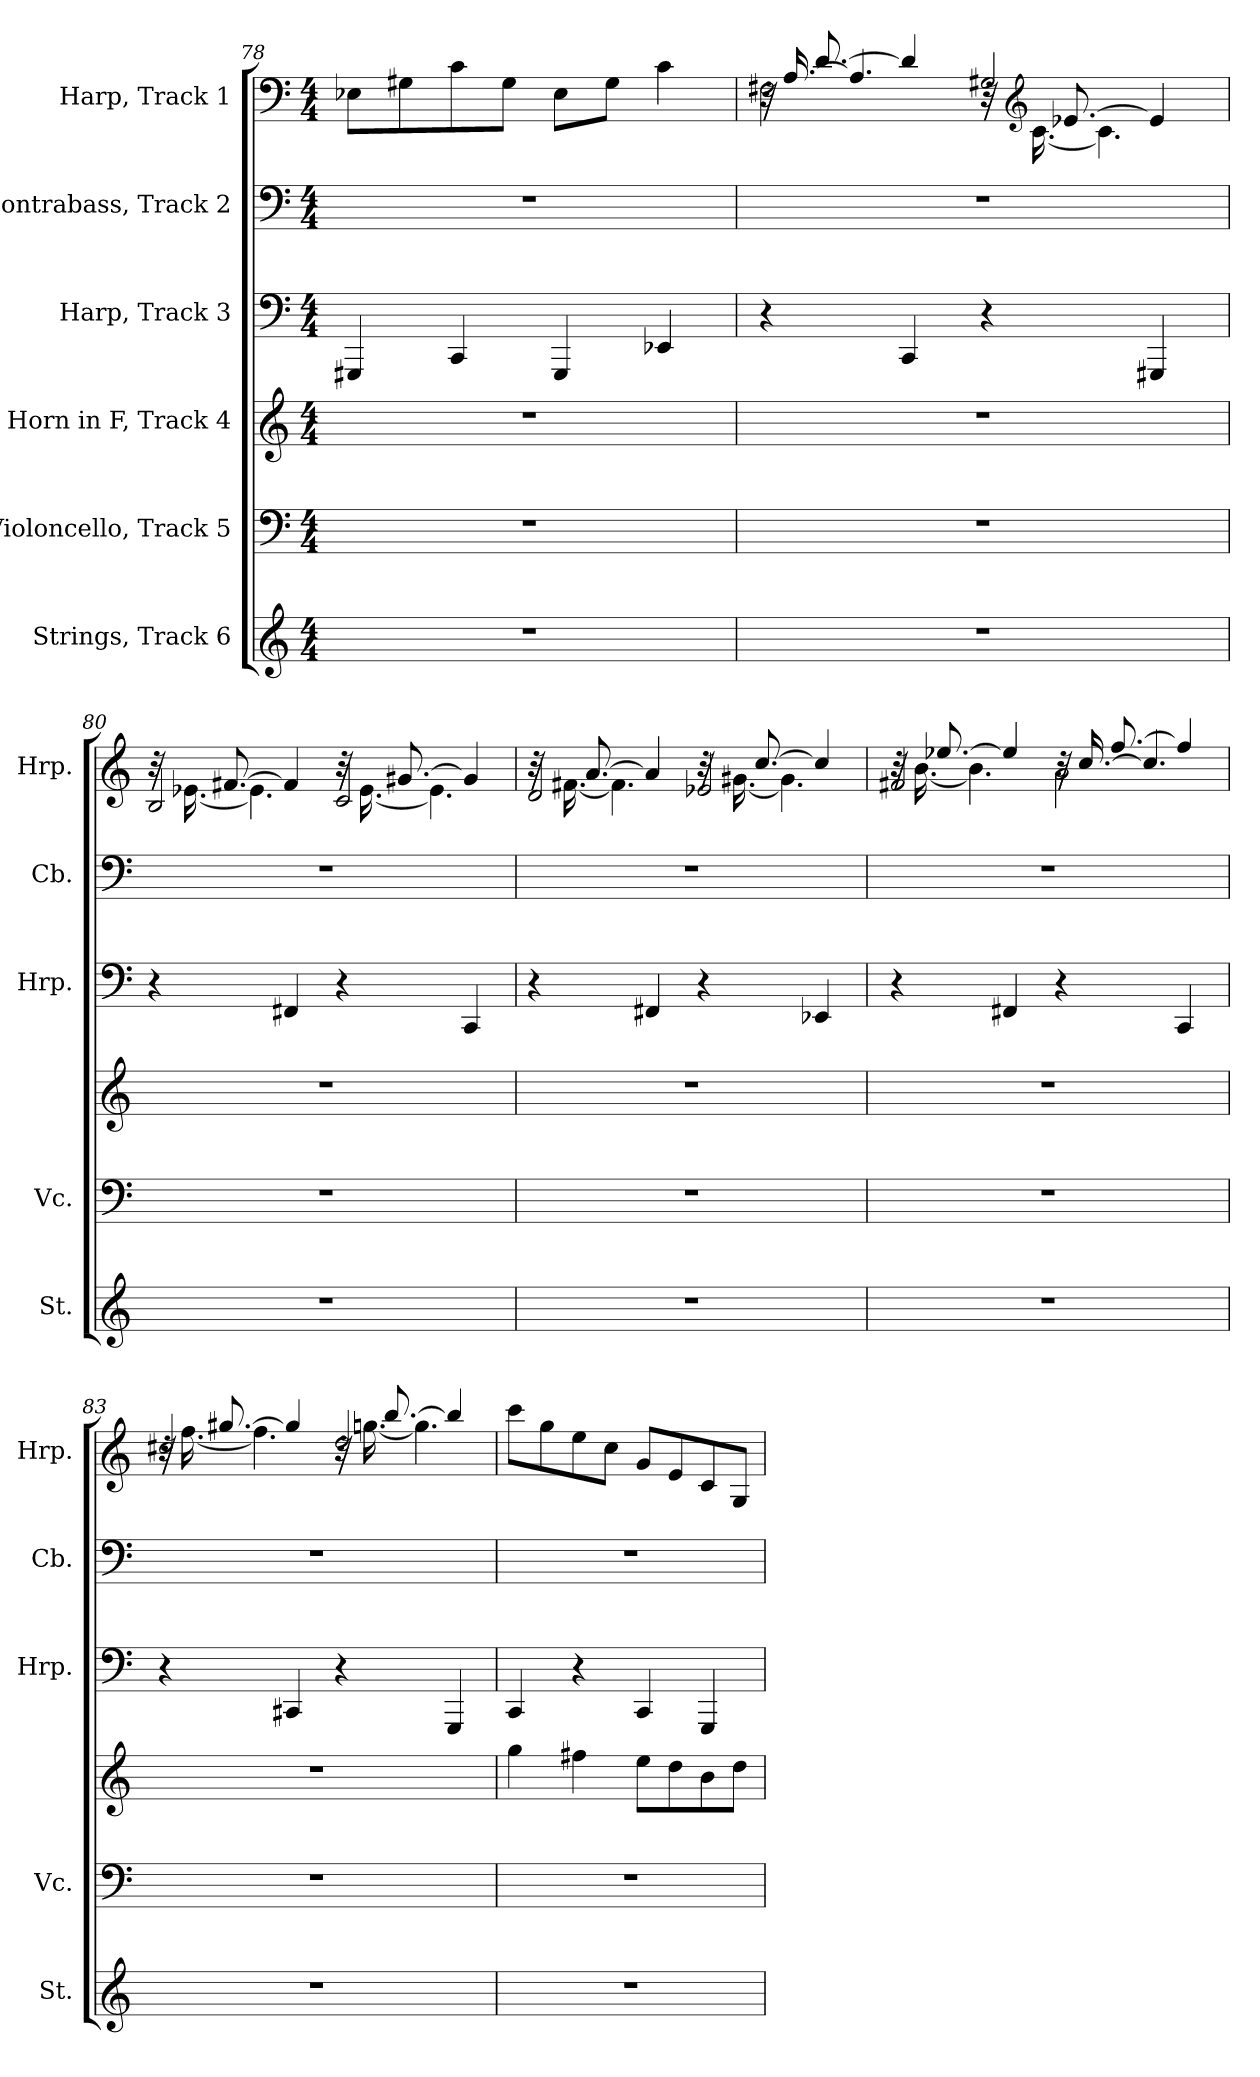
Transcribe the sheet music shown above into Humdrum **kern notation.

**kern	**kern	**kern	**kern	**kern	**kern
*part6	*part5	*part4	*part3	*part2	*part1
*staff6	*staff5	*staff4	*staff3	*staff2	*staff1
*I"Strings, Track 6	*I"Violoncello, Track 5	*I"Horn in F, Track 4	*I"Harp, Track 3	*I"Contrabass, Track 2	*I"Harp, Track 1
*I'St.	*I'Vc.	*	*I'Hrp.	*I'Cb.	*I'Hrp.
*clefG2	*clefF4	*clefG2	*clefF4	*clefF4	*clefF4
*	*	*ITrd4c7	*	*ITrd7c12	*
*k[]	*k[]	*k[b-]	*k[]	*k[]	*k[]
*M4/4	*M4/4	*M4/4	*M4/4	*M4/4	*M4/4
=78	=78	=78	=78	=78	=78
1r	1r	1r	4GGG#X/	1r	8E-X\L
.	.	.	.	.	8G#X\
.	.	.	4CC/	.	8c\
.	.	.	.	.	8G#\J
.	.	.	4GGG#/	.	8E-\L
.	.	.	.	.	8G#\J
.	.	.	4EE-X/	.	4c\
=79	=79	=79	=79	=79	=79
*	*	*	*	*	*^
*	*	*	*	*	*	*^
1r	1r	1r	4r	1r	16r	2F#X\	32r
.	.	.	.	.	.	.	[16.A/
.	.	.	.	.	[8.d/	.	.
.	.	.	.	.	.	.	4.A/]
.	.	.	4CC/	.	4d/]	.	.
.	.	.	4r	.	16r	32r	2G#X/
*	*	*	*	*	*clefG2	*	*
.	.	.	.	.	.	[16.c\	.
.	.	.	.	.	[8.e-X/	.	.
.	.	.	.	.	.	4.c\]	.
.	.	.	4GGG#X/	.	4e-/]	.	.
!!LO:LB:g=z	!!	!!
=80	=80	=80	=80	=80	=80	=80	=80
1r	1r	1r	4r	1r	16r	32r	2B/
.	.	.	.	.	.	[16.e-X\	.
.	.	.	.	.	[8.f#X/	.	.
.	.	.	.	.	.	4.e-\]	.
.	.	.	4FF#X/	.	4f#/]	.	.
.	.	.	4r	.	16r	32r	2c/
.	.	.	.	.	.	[16.e-\	.
.	.	.	.	.	[8.g#X/	.	.
.	.	.	.	.	.	4.e-\]	.
.	.	.	4CC/	.	4g#/]	.	.
=81	=81	=81	=81	=81	=81	=81	=81
1r	1r	1r	4r	1r	16r	32r	2d/
.	.	.	.	.	.	[16.f#X\	.
.	.	.	.	.	[8.a/	.	.
.	.	.	.	.	.	4.f#\]	.
.	.	.	4FF#X/	.	4a/]	.	.
.	.	.	4r	.	16r	32r	2e-X/
.	.	.	.	.	.	[16.g#X\	.
.	.	.	.	.	[8.cc/	.	.
.	.	.	.	.	.	4.g#\]	.
.	.	.	4EE-X/	.	4cc/]	.	.
!!LO:PB:g=z	!!	!!
=82	=82	=82	=82	=82	=82	=82	=82
1r	1r	1r	4r	1r	16r	32r	2f#X/
.	.	.	.	.	.	[16.b\	.
.	.	.	.	.	[8.ee-X/	.	.
.	.	.	.	.	.	4.b\]	.
.	.	.	4FF#X/	.	4ee-/]	.	.
.	.	.	4r	.	16r	2a\	32r
.	.	.	.	.	.	.	[16.cc/
.	.	.	.	.	[8.ff/	.	.
.	.	.	.	.	.	.	4.cc/]
.	.	.	4CC/	.	4ff/]	.	.
=83	=83	=83	=83	=83	=83	=83	=83
1r	1r	1r	4r	1r	16r	32r	2cc#X/
.	.	.	.	.	.	[16.ff\	.
.	.	.	.	.	[8.gg#X/	.	.
.	.	.	.	.	.	4.ff\]	.
.	.	.	4CC#X/	.	4gg#/]	.	.
.	.	.	4r	.	16r	32r	2dd/
.	.	.	.	.	.	[16.ggn\	.
.	.	.	.	.	[8.bb/	.	.
.	.	.	.	.	.	4.gg\]	.
.	.	.	4GGG/	.	4bb/]	.	.
*	*	*	*	*	*v	*v	*v
=84	=84	=84	=84	=84	=84
1r	1r	4cc\	4CC/	1r	8ccc\L
.	.	.	.	.	8gg\
.	.	4bn\	4r	.	8ee\
.	.	.	.	.	8cc\J
.	.	8a\L	4CC/	.	8g/L
.	.	8g\	.	.	8e/
.	.	8e\	4GGG/	.	8c/
.	.	8g\J	.	.	8G/J
=	=	=	=	=	=
*-	*-	*-	*-	*-	*-
